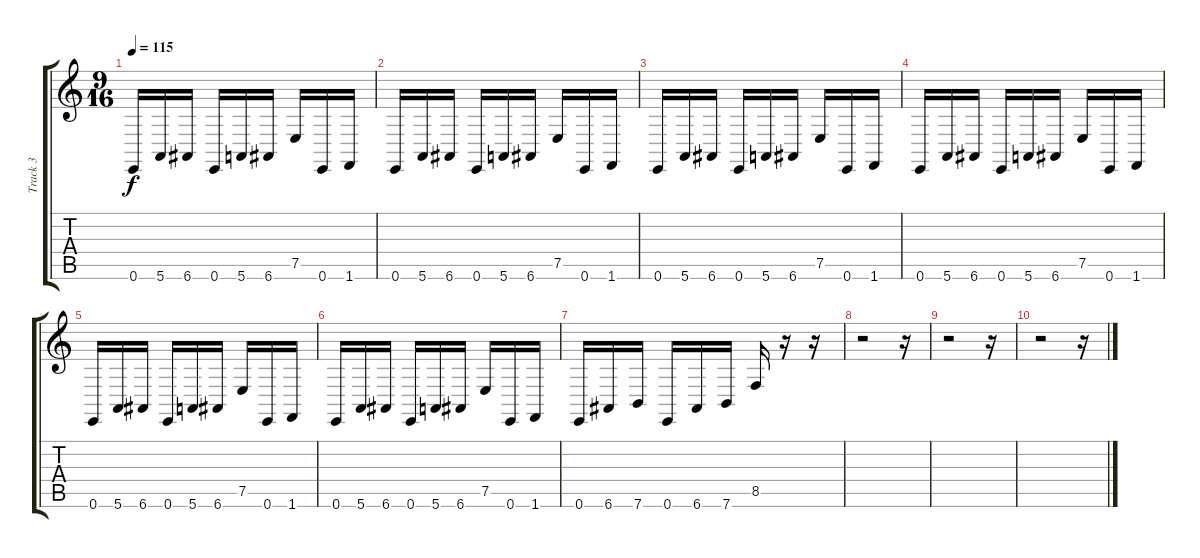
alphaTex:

\track ("Track 3" "Track 3") {instrument lead2sawtooth}
\staff {score tabs}
\tuning (E4 B3 G3 D3 A2 E2) {hide}
\ts (9 16)
\tempo 115
\clef g2
\ks c
0.6.16{dy f} 5.6.16 6.6.16 0.6.16 5.6.16 6.6.16 7.5.16 0.6.16 1.6.16 |
0.6.16 5.6.16 6.6.16 0.6.16 5.6.16 6.6.16 7.5.16 0.6.16 1.6.16 |
0.6.16 5.6.16 6.6.16 0.6.16 5.6.16 6.6.16 7.5.16 0.6.16 1.6.16 |
0.6.16 5.6.16 6.6.16 0.6.16 5.6.16 6.6.16 7.5.16 0.6.16 1.6.16 |
0.6.16 5.6.16 6.6.16 0.6.16 5.6.16 6.6.16 7.5.16 0.6.16 1.6.16 |
0.6.16 5.6.16 6.6.16 0.6.16 5.6.16 6.6.16 7.5.16 0.6.16 1.6.16 |
0.6.16 6.6.16 7.6.16 0.6.16 6.6.16 7.6.16 8.5.16 r.16 r.16 |
r.2 r.16 |
r.2 r.16 |
r.2 r.16
